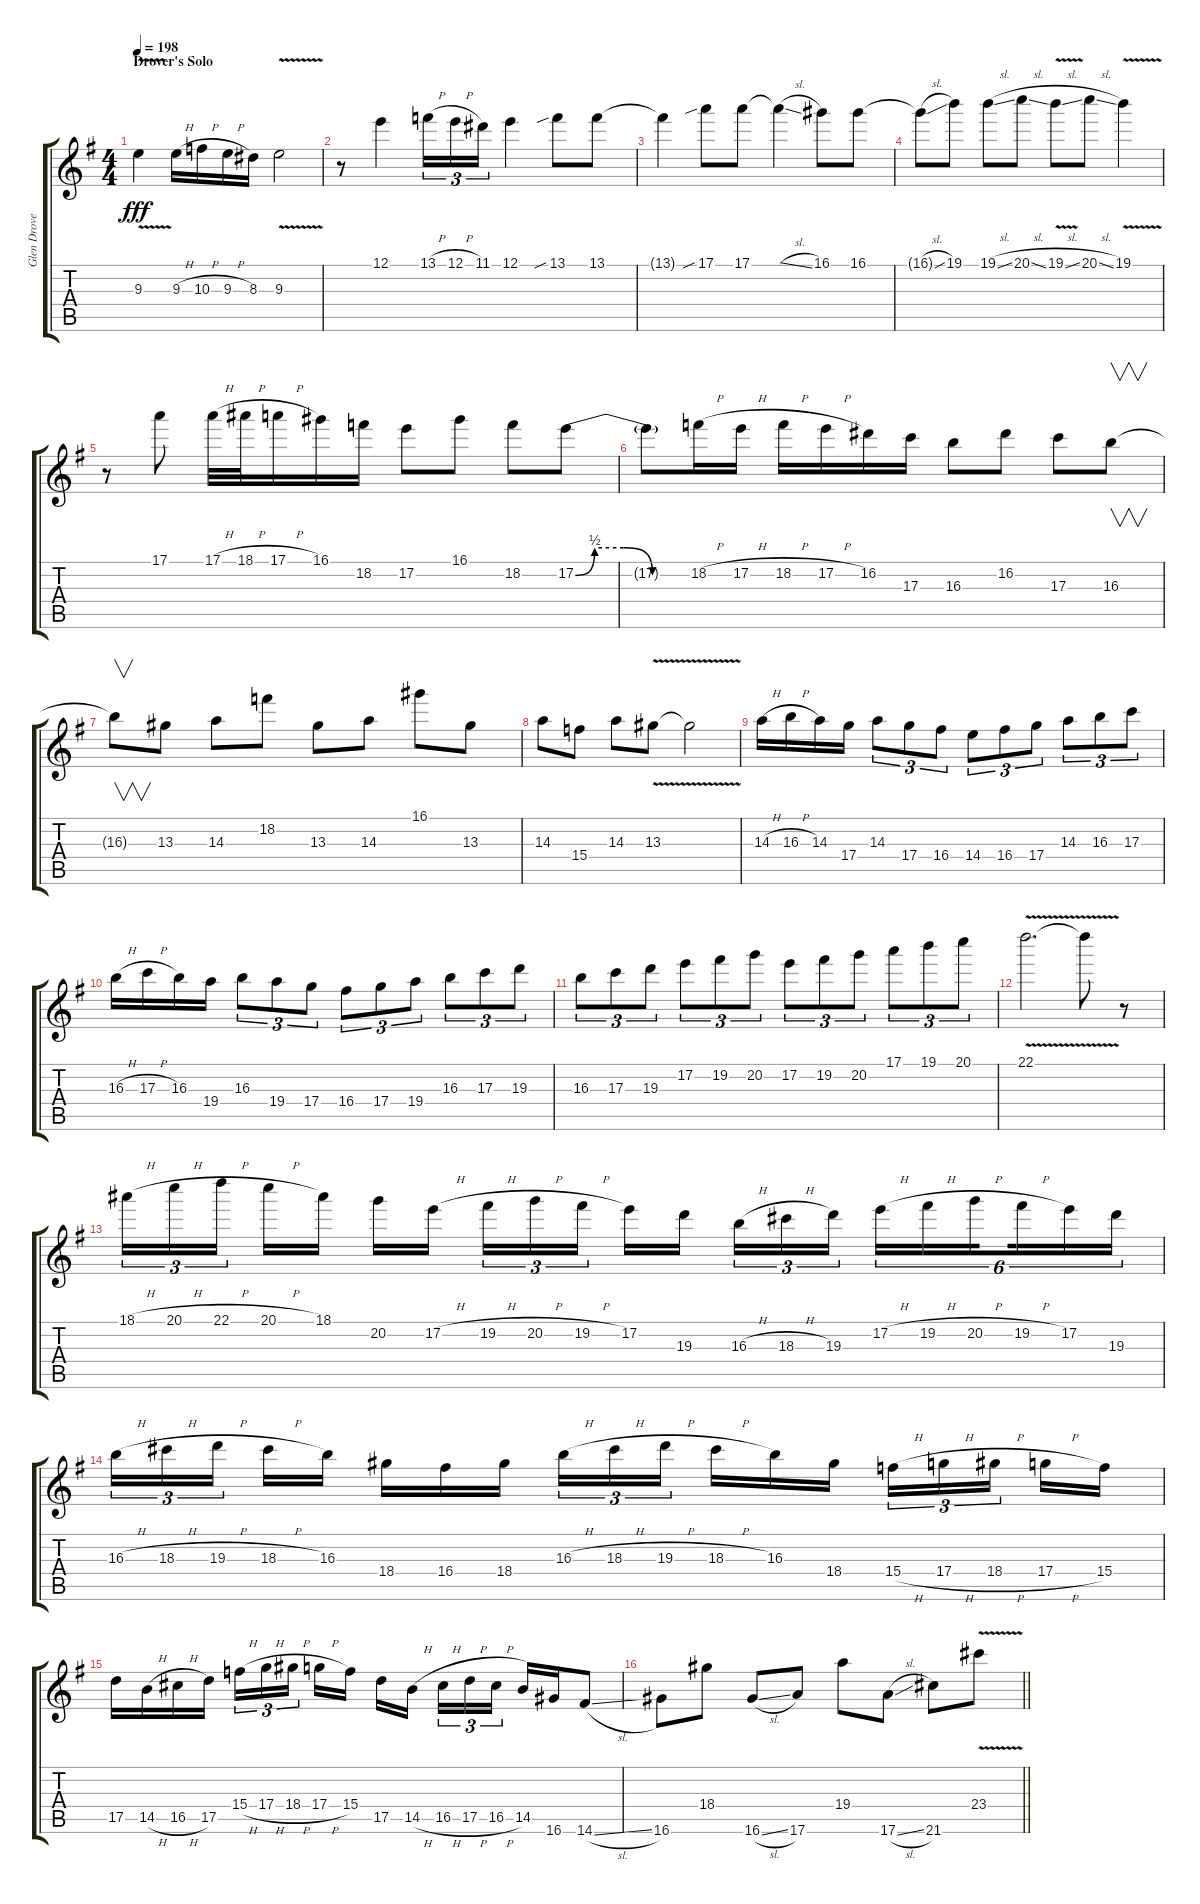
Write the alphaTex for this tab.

\track ("Glen Drover" "Glen Drove") {instrument overdrivenguitar}
\staff {score tabs}
\tuning (E4 B3 G3 D3 A2 E2) {hide}
\ts (4 4)
\section ("" "Drover's Solo")
\tempo 198
\clef g2
\ks g
9.3{v}.4{dy fff} 9.3{h}.16 10.3{h}.16 9.3{h}.16 8.3.16 9.3{v}.2 |
r.8 12.1.4 13.1{h}.16{tu (3 2)} 12.1{h}.16{tu (3 2)} 11.1.16{tu (3 2)} 12.1.4 13.1{sib}.8 13.1.8 |
13.1{t}.4 17.1{sib}.8 17.1.8 17.1{sl t}.4 16.1.8 16.1.8 |
16.1{sl t}.8 19.1.8 19.1{sl}.8 20.1{sl}.8 19.1{v sl}.8 20.1{sl}.8 19.1{v}.4 |
r.8 17.1.8 17.1{h}.32 18.1{h}.32 17.1{h}.16 16.1.16 18.2.16 17.2.8 16.1.8 18.2.8 17.2{be (custom 0 0 10 2 25 2 40 0 60 0)}.8 |
17.2{t}.8 18.2{h}.16 17.2{h}.16 18.2{h}.16 17.2{h}.16 16.2.16 17.3.16 16.3.8 16.2.8 17.3.8 16.3.8{v} |
16.3{t}.8{v} 13.3.8 14.3.8 18.2.8 13.3.8 14.3.8 16.1.8 13.3.8 |
14.3.8 15.4.8 14.3.8 13.3{v}.8 13.3{v t}.2 |
14.3{h}.16 16.3{h}.16 14.3.16 17.4.16 14.3.8{tu (3 2)} 17.4.8{tu (3 2)} 16.4.8{tu (3 2)} 14.4.8{tu (3 2)} 16.4.8{tu (3 2)} 17.4.8{tu (3 2)} 14.3.8{tu (3 2)} 16.3.8{tu (3 2)} 17.3.8{tu (3 2)} |
16.3{h}.16 17.3{h}.16 16.3.16 19.4.16 16.3.8{tu (3 2)} 19.4.8{tu (3 2)} 17.4.8{tu (3 2)} 16.4.8{tu (3 2)} 17.4.8{tu (3 2)} 19.4.8{tu (3 2)} 16.3.8{tu (3 2)} 17.3.8{tu (3 2)} 19.3.8{tu (3 2)} |
16.3.8{tu (3 2)} 17.3.8{tu (3 2)} 19.3.8{tu (3 2)} 17.2.8{tu (3 2)} 19.2.8{tu (3 2)} 20.2.8{tu (3 2)} 17.2.8{tu (3 2)} 19.2.8{tu (3 2)} 20.2.8{tu (3 2)} 17.1.8{tu (3 2)} 19.1.8{tu (3 2)} 20.1.8{tu (3 2)} |
22.1{v}.2{d} 22.1{v t}.8 r.8 |
18.1{h}.16{tu (3 2)} 20.1{h}.16{tu (3 2)} 22.1{h}.16{tu (3 2) beam splitsecondary} 20.1{h}.16 18.1.16 20.2.16 17.2{h}.16{beam splitsecondary} 19.2{h}.16{tu (3 2)} 20.2{h}.16{tu (3 2)} 19.2{h}.16{tu (3 2)} 17.2.16 19.3.16{beam splitsecondary} 16.3{h}.16{tu (3 2)} 18.3{h}.16{tu (3 2)} 19.3.16{tu (3 2)} 17.2{h}.16{tu (6 4)} 19.2{h}.16{tu (6 4)} 20.2{h}.16{tu (6 4) beam splitsecondary} 19.2{h}.16{tu (6 4)} 17.2.16{tu (6 4)} 19.3.16{tu (6 4)} |
16.3{h}.16{tu (3 2)} 18.3{h}.16{tu (3 2)} 19.3{h}.16{tu (3 2) beam splitsecondary} 18.3{h}.16 16.3.16 18.4.16 16.4.16 18.4.16{beam splitsecondary} 16.3{h}.16{tu (3 2)} 18.3{h}.16{tu (3 2)} 19.3{h}.16{tu (3 2) beam splitsecondary} 18.3{h}.16 16.3.16 18.4.16 15.4{h}.16{tu (3 2)} 17.4{h}.16{tu (3 2)} 18.4{h}.16{tu (3 2) beam splitsecondary} 17.4{h}.16 15.4.16 |
17.5.16 14.5{h}.16 16.5{h}.16 17.5.16 15.4{h}.16{tu (3 2)} 17.4{h}.16{tu (3 2)} 18.4{h}.16{tu (3 2) beam splitsecondary} 17.4{h}.16 15.4.16 17.5.16 14.5{h}.16{beam splitsecondary} 16.5{h}.16{tu (3 2)} 17.5{h}.16{tu (3 2)} 16.5{h}.16{tu (3 2)} 14.5.16 16.6.16 14.6{sl}.8 |
\barLineRight lightlight
16.6.8 18.4.8 16.6{sl}.8 17.6.8 19.4.8 17.6{sl}.8 21.6.8 23.4{v}.8
